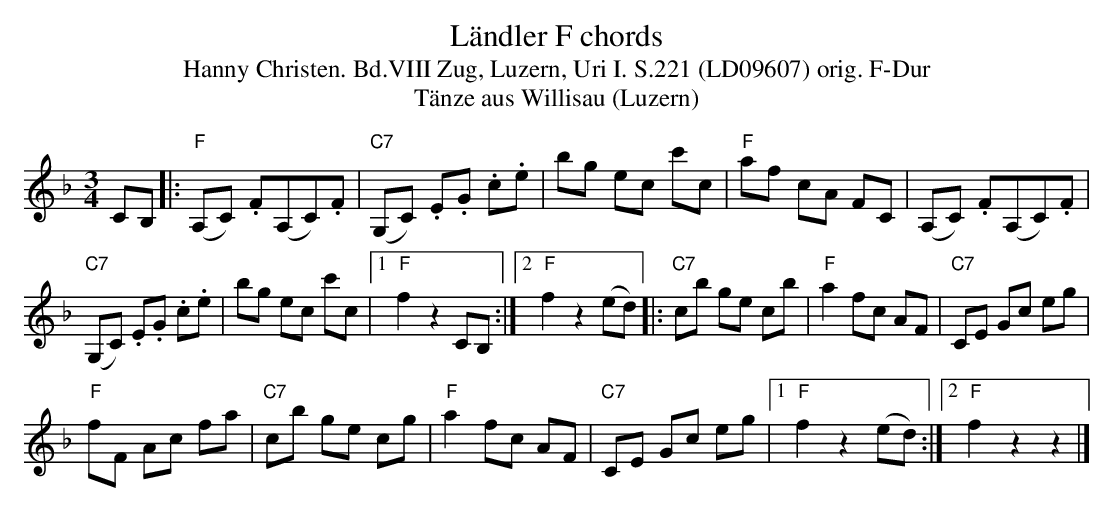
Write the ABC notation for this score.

X:1
T: Ländler F chords
T:Hanny Christen. Bd.VIII Zug, Luzern, Uri I. S.221 (LD09607) orig. F-Dur
T: T\"anze aus Willisau (Luzern)
M:3/4
L:1/8
K:F %%MIDI gchordon
CB, |: "F"(A,C) .F(A,C).F | "C7"(G,C) .E.G .c.e | bg ec c'c | "F"af cA FC | (A,C) .F(A,C).F |
"C7"(G,C) .E.G .c.e | bg ec c'c |1 "F"f2z2 CB, :|2 "F"f2 z2 (ed) |: "C7"cb ge cb | "F"a2 fc AF | "C7"CE Gc eg |
"F"fF Ac fa | "C7"cb ge cg | "F"a2 fc AF | "C7"CE Gc eg |1 "F"f2z2 (ed) :|2 "F"f2z2z2 |]
